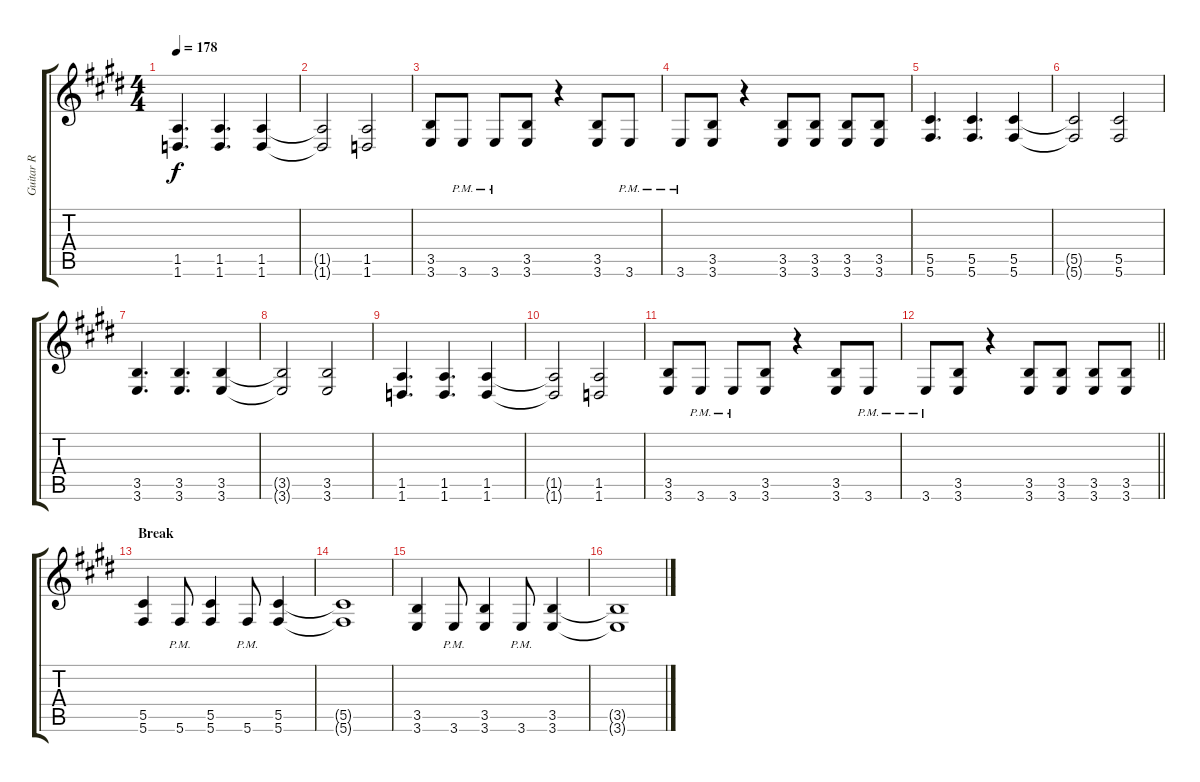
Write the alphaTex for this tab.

\track ("Guitar R" "Guitar R") {instrument overdrivenguitar}
\staff {score tabs}
\tuning (Eb4 Bb3 Gb3 Db3 Ab2 Db2) {hide}
\ts (4 4)
\tempo 178
\clef g2
\ks e
(1.5 1.6).4{d dy f} (1.5 1.6).4{d} (1.5 1.6).4 |
(1.5{t} 1.6{t}).2 (1.5 1.6).2 |
(3.5 3.6).8 3.6{pm}.8 3.6{pm}.8 (3.5 3.6).8 r.4 (3.5 3.6).8 3.6{pm}.8 |
3.6{pm}.8 (3.5 3.6).8 r.4 (3.5 3.6).8 (3.5 3.6).8 (3.5 3.6).8 (3.5 3.6).8 |
(5.5 5.6).4{d} (5.5 5.6).4{d} (5.5 5.6).4 |
(5.5{t} 5.6{t}).2 (5.5 5.6).2 |
(3.5 3.6).4{d} (3.5 3.6).4{d} (3.5 3.6).4 |
(3.5{t} 3.6{t}).2 (3.5 3.6).2 |
(1.5 1.6).4{d} (1.5 1.6).4{d} (1.5 1.6).4 |
(1.5{t} 1.6{t}).2 (1.5 1.6).2 |
(3.5 3.6).8 3.6{pm}.8 3.6{pm}.8 (3.5 3.6).8 r.4 (3.5 3.6).8 3.6{pm}.8 |
\barLineRight lightlight
3.6{pm}.8 (3.5 3.6).8 r.4 (3.5 3.6).8 (3.5 3.6).8 (3.5 3.6).8 (3.5 3.6).8 |
\section ("" "Break")
(5.5 5.6).4 5.6{pm}.8 (5.5 5.6).4 5.6{pm}.8 (5.5 5.6).4 |
(5.5{t} 5.6{t}).1 |
(3.5 3.6).4 3.6{pm}.8 (3.5 3.6).4 3.6{pm}.8 (3.5 3.6).4 |
(3.5{t} 3.6{t}).1
